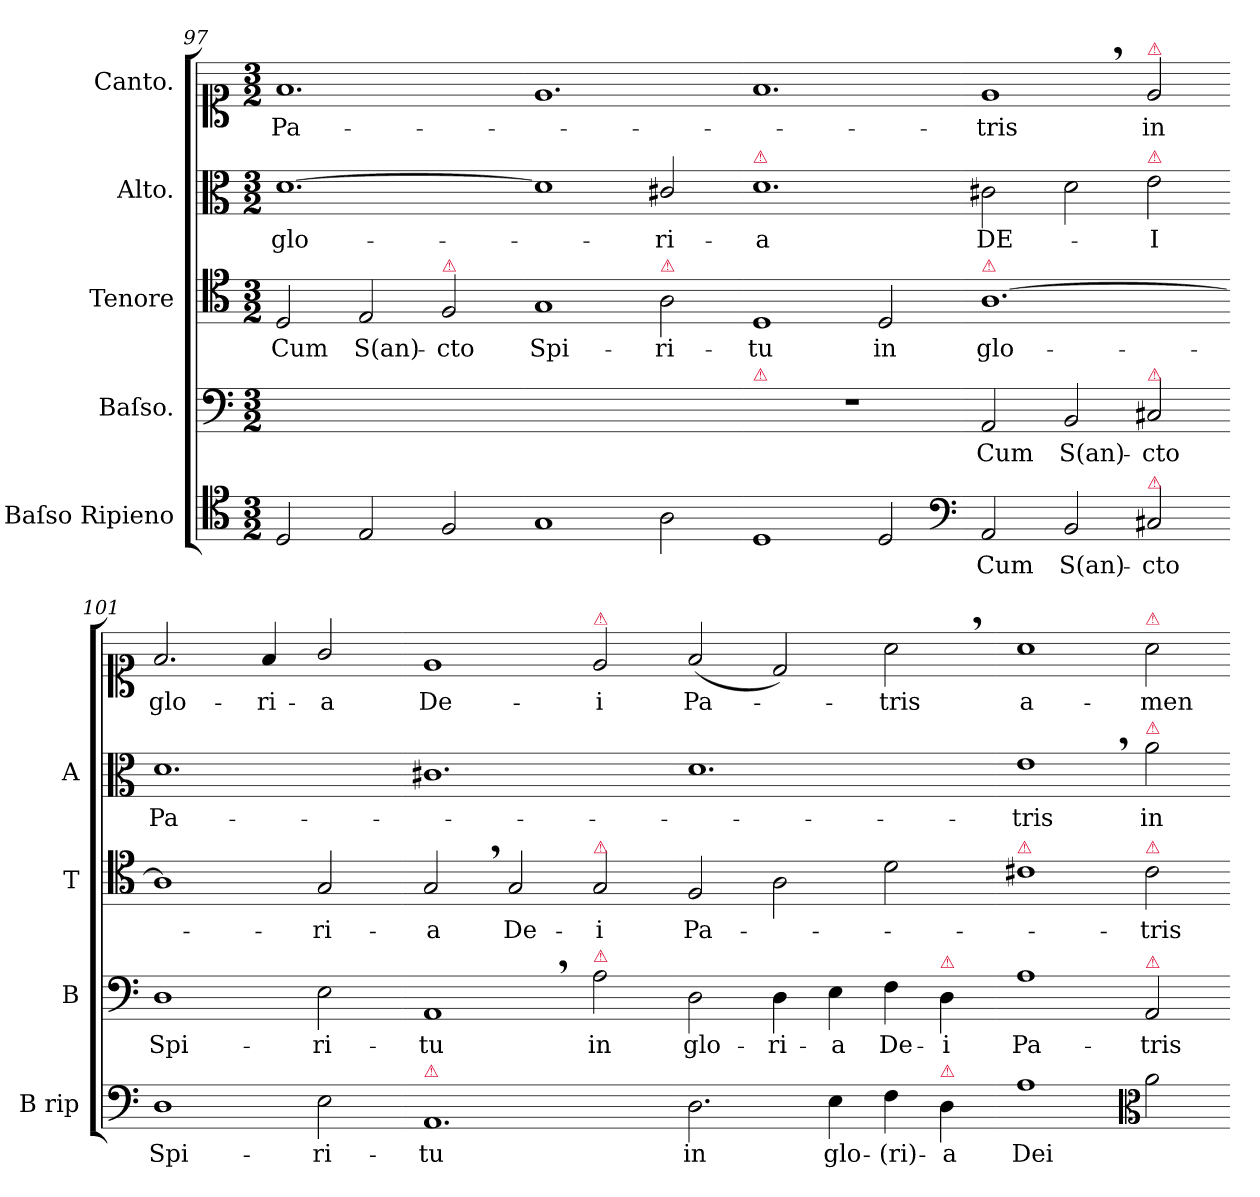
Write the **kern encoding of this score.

**kern	**text	**kern	**text	**kern	**text	**kern	**text	**kern	**text
*part5	*part5	*part4	*part4	*part3	*part3	*part2	*part2	*part1	*part1
*staff5	*staff5	*staff4	*staff4	*staff3	*staff3	*staff2	*staff2	*staff1	*staff1
*I"Baſso Ripieno	*	*I"Baſso.	*	*I"Tenore	*	*I"Alto.	*	*I"Canto.	*
*I'B rip	*	*I'B	*	*I'T	*	*I'A	*	*	*
*clefC4	*	*clefF4	*	*clefC4	*	*clefC3	*	*clefC1	*
*k[]	*	*k[]	*	*k[]	*	*k[]	*	*k[]	*
*M3/2	*	*M3/2	*	*M3/2	*	*M3/2	*	*M3/2	*
=97	=97	=97	=97	=97	=97	=97	=97	=97	=97
2D/	.	1.ryy	.	2D/	Cum	[1.d\	glo-	1.f/	Pa-
2E/	.	.	.	2E/	S(an)-	.	.	.	.
!	!	!	!	!LO:TX:a:color=crimson:t=⚠	!	!	!	!	!
2F/	.	.	.	2F/	-cto	.	.	.	.
=98-	=98-	=98-	=98-	=98-	=98-	=98-	=98-	=98-	=98-
1G/	.	1.ryy	.	1G/	Spi-	1d\]	.	1.e/	.
!	!	!	!	!LO:TX:a:color=crimson:t=⚠	!	!	!	!	!
2A\	.	.	.	2A\	-ri-	2c#X/	-ri-	.	.
=99-	=99-	=99-	=99-	=99-	=99-	=99-	=99-	=99-	=99-
!	!	!	!	!	!	!LO:TX:a:color=crimson:t=⚠	!	!	!
!	!	!LO:TX:a:color=crimson:t=⚠	!	!	!	!	!	!	!
1D/	.	1.r	.	1D/	-tu	1.d\	-a	1.f/	.
2D/	.	.	.	2D/	in	.	.	.	.
*clefF4	*	*	*	*	*	*	*	*	*
=100-	=100-	=100-	=100-	=100-	=100-	=100-	=100-	=100-	=100-
!	!	!	!	!LO:TX:a:color=crimson:t=⚠	!	!	!	!	!
2AA/	Cum	2AA/	Cum	[1.A\	glo-	2c#X\	DE-	1e,</	-tris
2BB/	S(an)-	2BB/	S(an)-	.	.	2d\	.	.	.
!	!	!	!	!	!	!	!	!LO:TX:a:color=crimson:t=⚠	!
!	!	!	!	!	!	!LO:TX:a:color=crimson:t=⚠	!	!	!
!	!	!LO:TX:a:color=crimson:t=⚠	!	!	!	!	!	!	!
!LO:TX:a:color=crimson:t=⚠	!	!	!	!	!	!	!	!	!
2C#X/	-cto	2C#X/	-cto	.	.	2e\	-I	2e/	in
=101-	=101-	=101-	=101-	=101-	=101-	=101-	=101-	=101-	=101-
1D\	Spi-	1D\	Spi-	1A\]	.	1.d\	Pa-	2.f/	glo-
.	.	.	.	.	.	.	.	4f/	-ri-
2E\	-ri-	2E\	-ri-	2G/	-ri-	.	.	2g/	-a
=102-	=102-	=102-	=102-	=102-	=102-	=102-	=102-	=102-	=102-
!LO:TX:a:color=crimson:t=⚠	!	!	!	!	!	!	!	!	!
1.AA/	-tu	1AA,</	-tu	2G,</	-a	1.c#X\	.	1e/	De-
.	.	.	.	2G/	De-	.	.	.	.
!	!	!	!	!	!	!	!	!LO:TX:a:color=crimson:t=⚠	!
!	!	!	!	!LO:TX:a:color=crimson:t=⚠	!	!	!	!	!
!	!	!LO:TX:a:color=crimson:t=⚠	!	!	!	!	!	!	!
.	.	2A\	in	2G/	-i	.	.	2e/	-i
=103-	=103-	=103-	=103-	=103-	=103-	=103-	=103-	=103-	=103-
2.D\	in	2D\	glo-	2F/	Pa-	1.d\	.	(2f/	Pa-
.	.	4D\	-ri-	2A\	.	.	.	2d/)	.
4E\	glo-	4E\	-a	.	.	.	.	.	.
4F\	-(ri)-	4F\	De-	2d\	.	.	.	2a,<\	-tris
!	!	!LO:TX:a:color=crimson:t=⚠	!	!	!	!	!	!	!
!LO:TX:a:color=crimson:t=⚠	!	!	!	!	!	!	!	!	!
4D\	-a	4D\	-i	.	.	.	.	.	.
=104-	=104-	=104-	=104-	=104-	=104-	=104-	=104-	=104-	=104-
!	!	!	!	!LO:TX:a:color=crimson:t=⚠	!	!	!	!	!
1A\	Dei	1A\	Pa-	1c#X\	.	1e,<\	-tris	1a\	a-
*clefC3	*	*	*	*	*	*	*	*	*
!	!	!	!	!	!	!	!	!LO:TX:a:color=crimson:t=⚠	!
!	!	!	!	!	!	!LO:TX:a:color=crimson:t=⚠	!	!	!
!	!	!	!	!LO:TX:a:color=crimson:t=⚠	!	!	!	!	!
!	!	!LO:TX:a:color=crimson:t=⚠	!	!	!	!	!	!	!
2a\	.	2AA/	-tris	2c#\	-tris	2a\	in	2a\	-men
=-	=-	=-	=-	=-	=-	=-	=-	=-	=-
*-	*-	*-	*-	*-	*-	*-	*-	*-	*-
